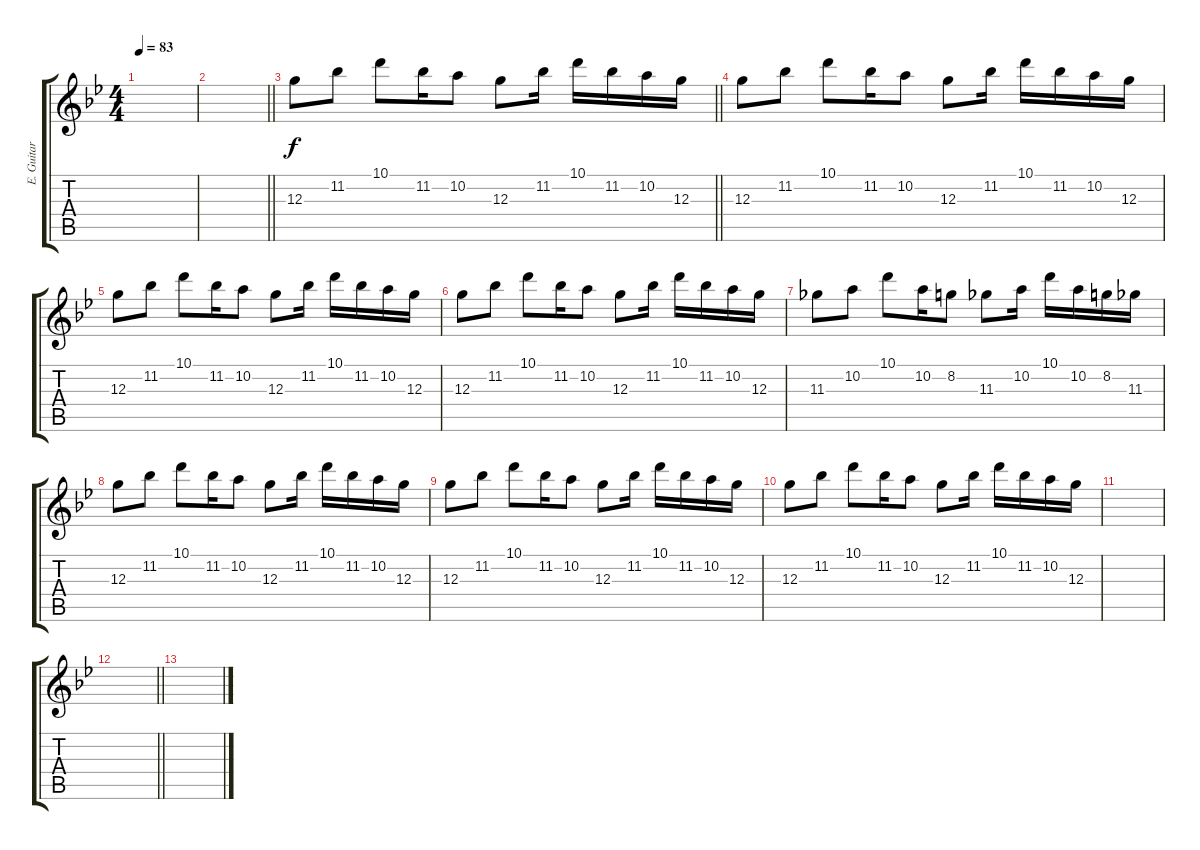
\track ("E. Guitar 1" "E. Guitar ") {instrument electricguitarjazz}
\staff {score tabs}
\tuning (E4 B3 G3 D3 A2 E2) {hide}
\ts (4 4)
\tempo 83
\clef g2
\ks gminor
|
\barLineRight lightlight
|
\barLineRight lightlight
12.3.8 11.2.8 10.1.8 11.2.16 10.2.8 12.3.8 11.2.16 10.1.16 11.2.16 10.2.16 12.3.16 |
12.3.8 11.2.8 10.1.8 11.2.16 10.2.8 12.3.8 11.2.16 10.1.16 11.2.16 10.2.16 12.3.16 |
12.3.8 11.2.8 10.1.8 11.2.16 10.2.8 12.3.8 11.2.16 10.1.16 11.2.16 10.2.16 12.3.16 |
12.3.8 11.2.8 10.1.8 11.2.16 10.2.8 12.3.8 11.2.16 10.1.16 11.2.16 10.2.16 12.3.16 |
11.3.8 10.2.8 10.1.8 10.2.16 8.2.8 11.3.8 10.2.16 10.1.16 10.2.16 8.2.16 11.3.16 |
12.3.8 11.2.8 10.1.8 11.2.16 10.2.8 12.3.8 11.2.16 10.1.16 11.2.16 10.2.16 12.3.16 |
12.3.8 11.2.8 10.1.8 11.2.16 10.2.8 12.3.8 11.2.16 10.1.16 11.2.16 10.2.16 12.3.16 |
12.3.8 11.2.8 10.1.8 11.2.16 10.2.8 12.3.8 11.2.16 10.1.16 11.2.16 10.2.16 12.3.16 |
|
\barLineRight lightlight
|
\section ("" "")
